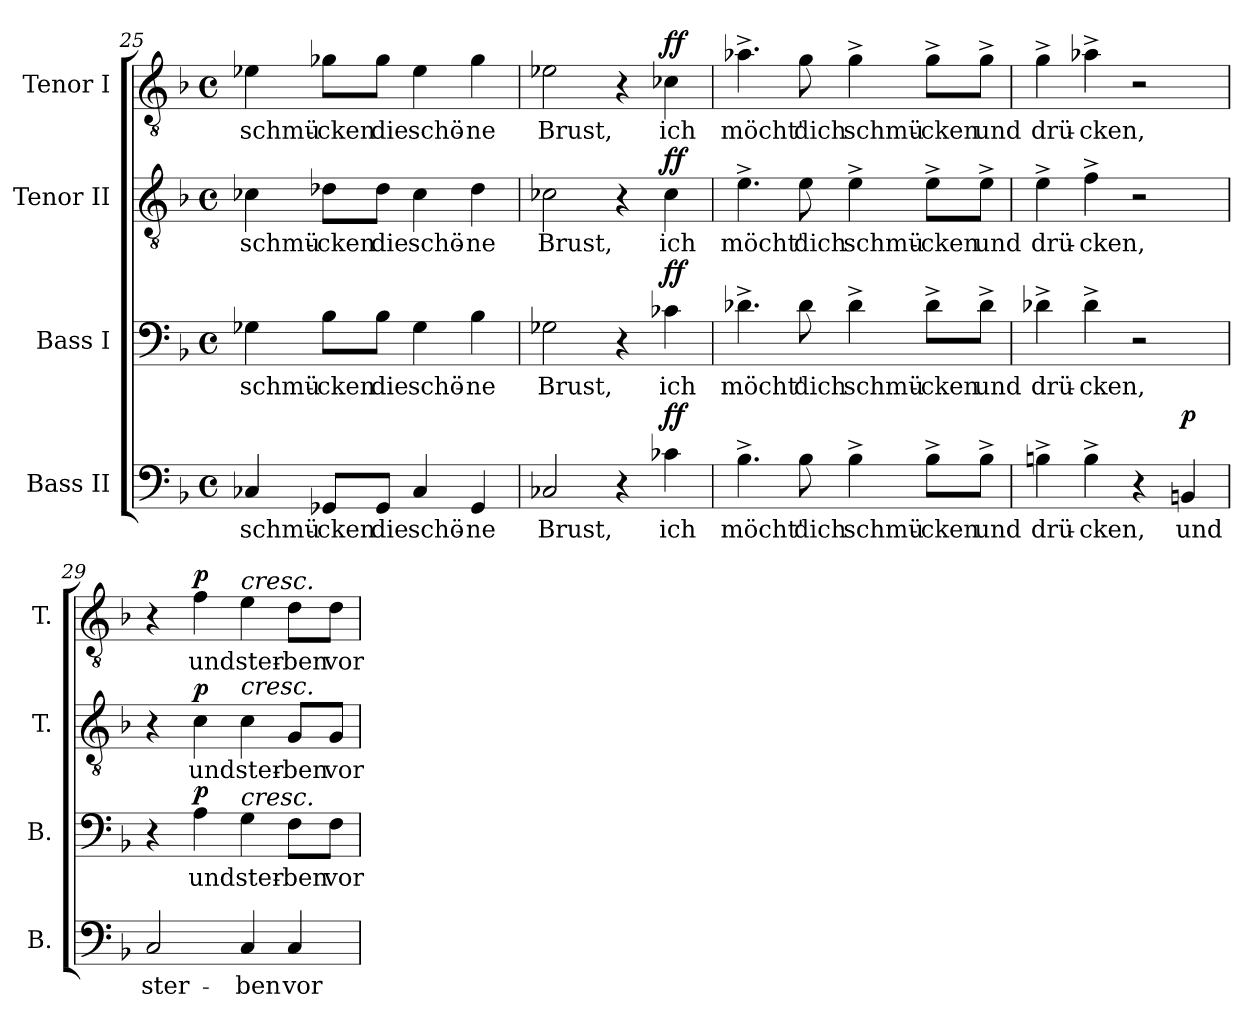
**kern	**text	**dynam	**kern	**text	**dynam	**kern	**text	**dynam	**kern	**text	**dynam
*part4	*part4	*part4	*part3	*part3	*part3	*part2	*part2	*part2	*part1	*part1	*part1
*staff4	*staff4	*staff4	*staff3	*staff3	*staff3	*staff2	*staff2	*staff2	*staff1	*staff1	*staff1
*I"Bass II	*	*	*I"Bass I	*	*	*I"Tenor II	*	*	*I"Tenor I	*	*
*I'B.	*	*	*I'B.	*	*	*I'T.	*	*	*I'T.	*	*
*clefF4	*	*	*clefF4	*	*	*clefGv2	*	*	*clefGv2	*	*
*	*	*	*	*	*	*ITrd7c12	*	*	*ITrd7c12	*	*
*k[b-]	*	*	*k[b-]	*	*	*k[b-]	*	*	*k[b-]	*	*
*F:	*	*	*F:	*	*	*F:	*	*	*F:	*	*
*M4/4	*	*	*M4/4	*	*	*M4/4	*	*	*M4/4	*	*
*met(c)	*	*	*met(c)	*	*	*met(c)	*	*	*met(c)	*	*
=25	=25	=25	=25	=25	=25	=25	=25	=25	=25	=25	=25
!	!LO:LY:b:color=#000000	!	!	!	!	!	!	!	!	!	!
!	!	!	!	!LO:LY:b:color=#000000	!	!	!	!	!	!	!
!	!	!	!	!	!	!	!LO:LY:b:color=#000000	!	!	!	!
!	!	!	!	!	!	!	!	!	!	!LO:LY:b:color=#000000	!
4C-Xi/	schmü-	.	4G-Xi\	schmü-	.	4C-Xi\	schmü-	.	4E-Xi\	schmü-	.
!	!LO:LY:b:color=#000000	!	!	!	!	!	!	!	!	!	!
!	!	!	!	!LO:LY:b:color=#000000	!	!	!	!	!	!	!
!	!	!	!	!	!	!	!LO:LY:b:color=#000000	!	!	!	!
!	!	!	!	!	!	!	!	!	!	!LO:LY:b:color=#000000	!
8GG-Xi/L	-cken	.	8B-i\L	-cken	.	8D-Xi\L	-cken	.	8G-Xi\L	-cken	.
!	!LO:LY:b:color=#000000	!	!	!	!	!	!	!	!	!	!
!	!	!	!	!LO:LY:b:color=#000000	!	!	!	!	!	!	!
!	!	!	!	!	!	!	!LO:LY:b:color=#000000	!	!	!	!
!	!	!	!	!	!	!	!	!	!	!LO:LY:b:color=#000000	!
8GG-i/J	die	.	8B-i\J	die	.	8D-i\J	die	.	8G-i\J	die	.
!	!LO:LY:b:color=#000000	!	!	!	!	!	!	!	!	!	!
!	!	!	!	!LO:LY:b:color=#000000	!	!	!	!	!	!	!
!	!	!	!	!	!	!	!LO:LY:b:color=#000000	!	!	!	!
!	!	!	!	!	!	!	!	!	!	!LO:LY:b:color=#000000	!
4C-i/	schö-	.	4G-i\	schö-	.	4C-i\	schö-	.	4E-i\	schö-	.
!	!LO:LY:b:color=#000000	!	!	!	!	!	!	!	!	!	!
!	!	!	!	!LO:LY:b:color=#000000	!	!	!	!	!	!	!
!	!	!	!	!	!	!	!LO:LY:b:color=#000000	!	!	!	!
!	!	!	!	!	!	!	!	!	!	!LO:LY:b:color=#000000	!
4GG-i/	-ne	.	4B-i\	-ne	.	4D-i\	-ne	.	4G-i\	-ne	.
!!LO:LB:g=z
=26	=26	=26	=26	=26	=26	=26	=26	=26	=26	=26	=26
!	!LO:LY:b:color=#000000	!	!	!	!	!	!	!	!	!	!
!	!	!	!	!LO:LY:b:color=#000000	!	!	!	!	!	!	!
!	!	!	!	!	!	!	!LO:LY:b:color=#000000	!	!	!	!
!	!	!	!	!	!	!	!	!	!	!LO:LY:b:color=#000000	!
2C-Xi/	Brust,	.	2G-Xi\	Brust,	.	2C-Xi\	Brust,	.	2E-Xi\	Brust,	.
4r	.	.	4r	.	.	4r	.	.	4r	.	.
!	!LO:LY:b:color=#000000	!	!	!	!	!	!	!	!	!	!
!	!	!	!	!LO:LY:b:color=#000000	!	!	!	!	!	!	!
!	!	!	!	!	!	!	!LO:LY:b:color=#000000	!	!	!	!
!	!	!	!	!	!	!	!	!	!	!LO:LY:b:color=#000000	!
4c-Xi\	ich	ff	4c-Xi\	ich	ff	4C-i\	ich	ff	4C-Xi\	ich	ff
=27	=27	=27	=27	=27	=27	=27	=27	=27	=27	=27	=27
!	!LO:LY:b:color=#000000	!	!	!	!	!	!	!	!	!	!
!	!	!	!	!LO:LY:b:color=#000000	!	!	!	!	!	!	!
!	!	!	!	!	!	!	!LO:LY:b:color=#000000	!	!	!	!
!	!	!	!	!	!	!	!	!	!	!LO:LY:b:color=#000000	!
4.B-^i\	möcht'	.	4.d-X^i\	möcht'	.	4.E^i\	möcht'	.	4.A-X^i\	möcht'	.
!	!LO:LY:b:color=#000000	!	!	!	!	!	!	!	!	!	!
!	!	!	!	!LO:LY:b:color=#000000	!	!	!	!	!	!	!
!	!	!	!	!	!	!	!LO:LY:b:color=#000000	!	!	!	!
!	!	!	!	!	!	!	!	!	!	!LO:LY:b:color=#000000	!
8B-i\	dich	.	8d-i\	dich	.	8Ei\	dich	.	8Gi\	dich	.
!	!LO:LY:b:color=#000000	!	!	!	!	!	!	!	!	!	!
!	!	!	!	!LO:LY:b:color=#000000	!	!	!	!	!	!	!
!	!	!	!	!	!	!	!LO:LY:b:color=#000000	!	!	!	!
!	!	!	!	!	!	!	!	!	!	!LO:LY:b:color=#000000	!
4B-^i\	schmü-	.	4d-^i\	schmü-	.	4E^i\	schmü-	.	4G^i\	schmü-	.
!	!LO:LY:b:color=#000000	!	!	!	!	!	!	!	!	!	!
!	!	!	!	!LO:LY:b:color=#000000	!	!	!	!	!	!	!
!	!	!	!	!	!	!	!LO:LY:b:color=#000000	!	!	!	!
!	!	!	!	!	!	!	!	!	!	!LO:LY:b:color=#000000	!
8B-^i\L	-cken	.	8d-^i\L	-cken	.	8E^i\L	-cken	.	8G^i\L	-cken	.
!	!LO:LY:b:color=#000000	!	!	!	!	!	!	!	!	!	!
!	!	!	!	!LO:LY:b:color=#000000	!	!	!	!	!	!	!
!	!	!	!	!	!	!	!LO:LY:b:color=#000000	!	!	!	!
!	!	!	!	!	!	!	!	!	!	!LO:LY:b:color=#000000	!
8B-^i\J	und	.	8d-^i\J	und	.	8E^i\J	und	.	8G^i\J	und	.
=28	=28	=28	=28	=28	=28	=28	=28	=28	=28	=28	=28
!	!LO:LY:b:color=#000000	!	!	!	!	!	!	!	!	!	!
!	!	!	!	!LO:LY:b:color=#000000	!	!	!	!	!	!	!
!	!	!	!	!	!	!	!LO:LY:b:color=#000000	!	!	!	!
!	!	!	!	!	!	!	!	!	!	!LO:LY:b:color=#000000	!
4Bn^i\	drü-	.	4d-X^i\	drü-	.	4E^i\	drü-	.	4G^i\	drü-	.
!	!LO:LY:b:color=#000000	!	!	!	!	!	!	!	!	!	!
!	!	!	!	!LO:LY:b:color=#000000	!	!	!	!	!	!	!
!	!	!	!	!	!	!	!LO:LY:b:color=#000000	!	!	!	!
!	!	!	!	!	!	!	!	!	!	!LO:LY:b:color=#000000	!
4B^i\	-cken,	.	4d-^i\	-cken,	.	4F^i\	-cken,	.	4A-X^i\	-cken,	.
4r	.	.	2r	.	.	2r	.	.	2r	.	.
!	!LO:LY:b:color=#000000	!	!	!	!	!	!	!	!	!	!
4BBni/	und	p	.	.	.	.	.	.	.	.	.
=29	=29	=29	=29	=29	=29	=29	=29	=29	=29	=29	=29
!	!LO:LY:b:color=#000000	!	!	!	!	!	!	!	!	!	!
2Ci/	ster-	.	4r	.	.	4r	.	.	4r	.	.
!	!	!	!	!LO:LY:b:color=#000000	!	!	!	!	!	!	!
!	!	!	!	!	!	!	!LO:LY:b:color=#000000	!	!	!	!
!	!	!	!	!	!	!	!	!	!	!LO:LY:b:color=#000000	!
.	.	.	4Ai\	und	p	4Ci\	und	p	4Fi\	und	p
!	!LO:LY:b:color=#000000	!	!	!	!	!	!	!	!	!	!
!	!	!	!	!LO:LY:b:color=#000000	!	!	!	!	!	!	!
!	!	!	!	!	!	!	!LO:LY:b:color=#000000	!	!	!	!
!	!	!	!	!	!	!	!	!	!LO:TX:a:i:t=cresc.	!	!
!	!	!	!	!	!	!LO:TX:a:i:t=cresc.	!	!	!	!	!
!	!	!	!LO:TX:a:i:t=cresc.	!	!	!	!	!	!	!	!
!	!	!	!	!	!	!	!	!	!	!LO:LY:b:color=#000000	!
4Ci/	-ben	.	4Gi\	ster-	.	4Ci\	ster-	.	4Ei\	ster-	.
!	!LO:LY:b:color=#000000	!	!	!	!	!	!	!	!	!	!
!	!	!	!	!LO:LY:b:color=#000000	!	!	!	!	!	!	!
!	!	!	!	!	!	!	!LO:LY:b:color=#000000	!	!	!	!
!	!	!	!	!	!	!	!	!	!	!LO:LY:b:color=#000000	!
4Ci/	vor	.	8Fi\L	-ben	.	8GGi/L	-ben	.	8Di\L	-ben	.
!	!	!	!	!LO:LY:b:color=#000000	!	!	!	!	!	!	!
!	!	!	!	!	!	!	!LO:LY:b:color=#000000	!	!	!	!
!	!	!	!	!	!	!	!	!	!	!LO:LY:b:color=#000000	!
.	.	.	8Fi\J	vor	.	8GGi/J	vor	.	8Di\J	vor	.
=	=	=	=	=	=	=	=	=	=	=	=
*-	*-	*-	*-	*-	*-	*-	*-	*-	*-	*-	*-
